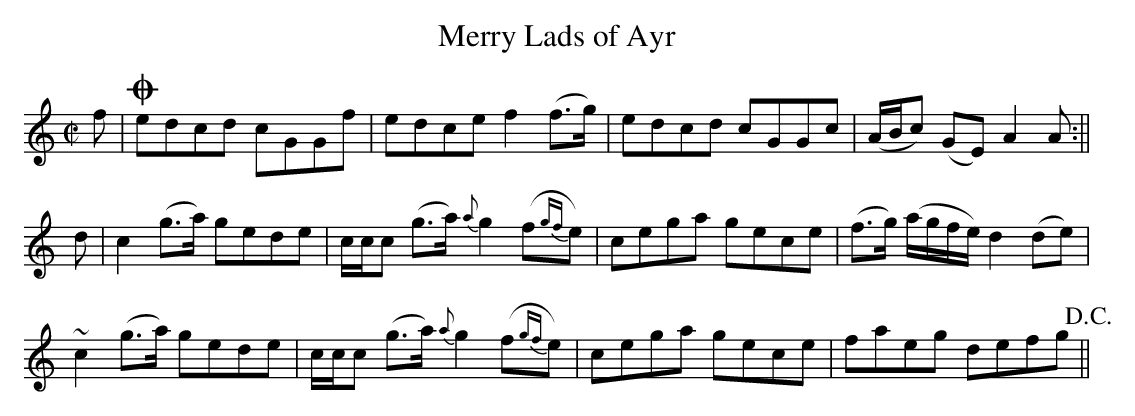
X:1
T:Merry Lads of Ayr
M:C|
L:1/8
K:Amin
f|Oedcd cGGf|edce f2 (f>g)|edcd cGGc|(A/B/c) (GE) A2 A:||
d|c2 (g>a) gede|c/c/c (g>a) {a}g2 (f{gf}e)|cega gece|(f>g) (a/g/f/e/) d2 (de)|
~c2 (g>a) gede|c/c/c (g>a) {a}g2 (f{gf}e)|cega gece|faeg defg!D.C.!||
